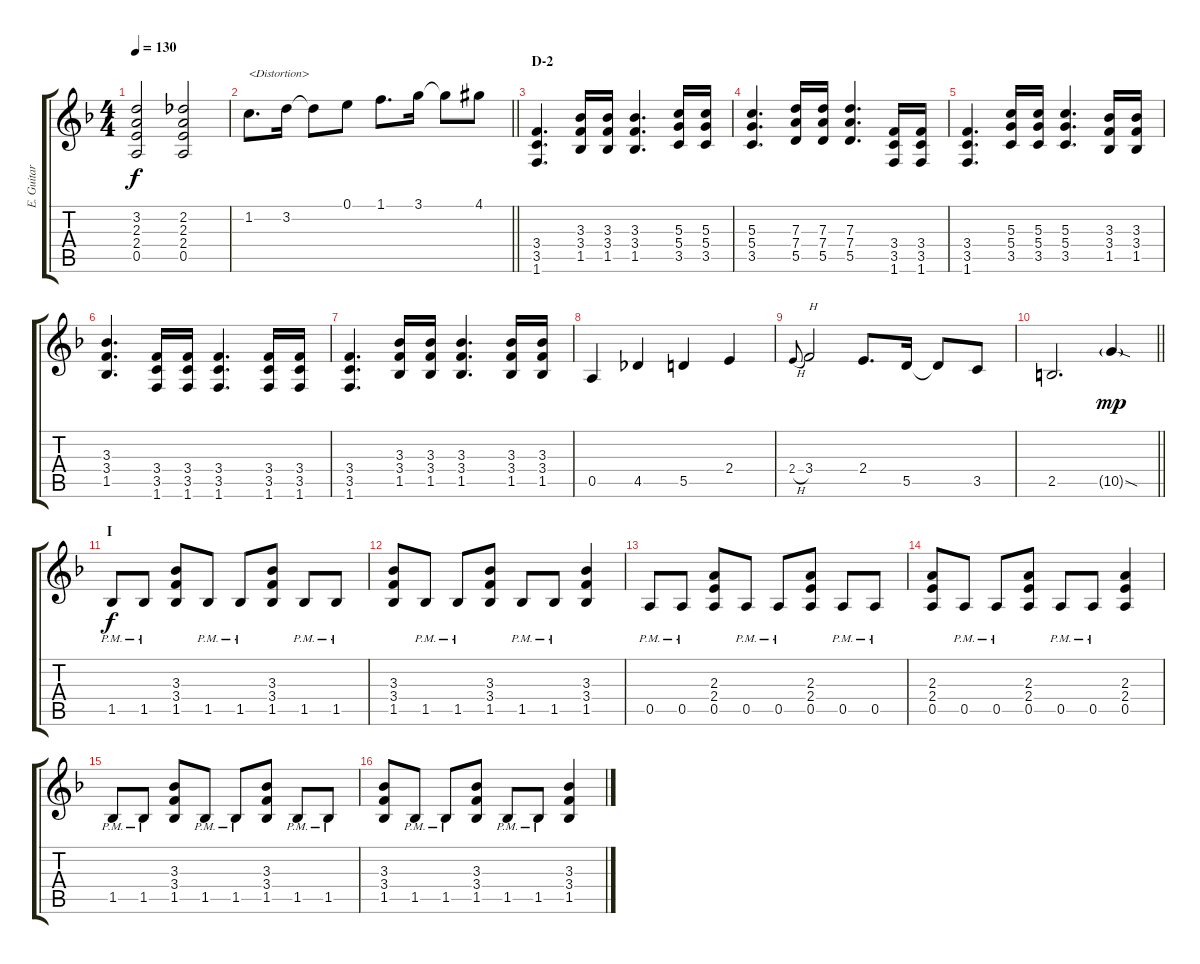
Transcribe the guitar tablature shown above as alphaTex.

\track ("E. Guitar I" "E. Guitar ") {instrument overdrivenguitar}
\staff {score tabs}
\tuning (E4 B3 G3 D3 A2 E2) {hide}
\ts (4 4)
\tempo 130
\clef g2
\ks f
(3.2 2.3 2.4 0.5).2{dy f} (2.2 2.3 2.4 0.5).2 |
\barLineRight lightlight
1.2.8{d txt "<Distortion>" instrument overdrivenguitar} 3.2.16 3.2{t}.8 0.1.8 1.1.8{d} 3.1.16 3.1{t}.8 4.1{acc #}.8 |
\section ("" "D-2")
(3.4 3.5 1.6).4{d} (3.3 3.4 1.5).16 (3.3 3.4 1.5).16 (3.3 3.4 1.5).4{d} (5.3 5.4 3.5).16 (5.3 5.4 3.5).16 |
(5.3 5.4 3.5).4{d} (7.3 7.4 5.5).16 (7.3 7.4 5.5).16 (7.3 7.4 5.5).4{d} (3.4 3.5 1.6).16 (3.4 3.5 1.6).16 |
(3.4 3.5 1.6).4{d} (5.3 5.4 3.5).16 (5.3 5.4 3.5).16 (5.3 5.4 3.5).4{d} (3.3 3.4 1.5).16 (3.3 3.4 1.5).16 |
(3.3 3.4 1.5).4{d} (3.4 3.5 1.6).16 (3.4 3.5 1.6).16 (3.4 3.5 1.6).4{d} (3.4 3.5 1.6).16 (3.4 3.5 1.6).16 |
(3.4 3.5 1.6).4{d} (3.3 3.4 1.5).16 (3.3 3.4 1.5).16 (3.3 3.4 1.5).4{d} (3.3 3.4 1.5).16 (3.3 3.4 1.5).16 |
0.5.4 4.5.4 5.5.4 2.4.4 |
2.4{h}.8{gr onbeat} 3.4.2{txt "H"} 2.4.8{d} 5.5.16 5.5{t}.8 3.5.8 |
\barLineRight lightlight
2.5.2{d} 10.5{sod g}.4{dy mp} |
\section ("" "I")
1.5{pm}.8{dy f} 1.5{pm}.8 (3.3 3.4 1.5).8 1.5{pm}.8 1.5{pm}.8 (3.3 3.4 1.5).8 1.5{pm}.8 1.5{pm}.8 |
(3.3 3.4 1.5).8 1.5{pm}.8 1.5{pm}.8 (3.3 3.4 1.5).8 1.5{pm}.8 1.5{pm}.8 (3.3 3.4 1.5).4 |
0.5{pm}.8 0.5{pm}.8 (2.3 2.4 0.5).8 0.5{pm}.8 0.5{pm}.8 (2.3 2.4 0.5).8 0.5{pm}.8 0.5{pm}.8 |
(2.3 2.4 0.5).8 0.5{pm}.8 0.5{pm}.8 (2.3 2.4 0.5).8 0.5{pm}.8 0.5{pm}.8 (2.3 2.4 0.5).4 |
1.5{pm}.8 1.5{pm}.8 (3.3 3.4 1.5).8 1.5{pm}.8 1.5{pm}.8 (3.3 3.4 1.5).8 1.5{pm}.8 1.5{pm}.8 |
(3.3 3.4 1.5).8 1.5{pm}.8 1.5{pm}.8 (3.3 3.4 1.5).8 1.5{pm}.8 1.5{pm}.8 (3.3 3.4 1.5).4
